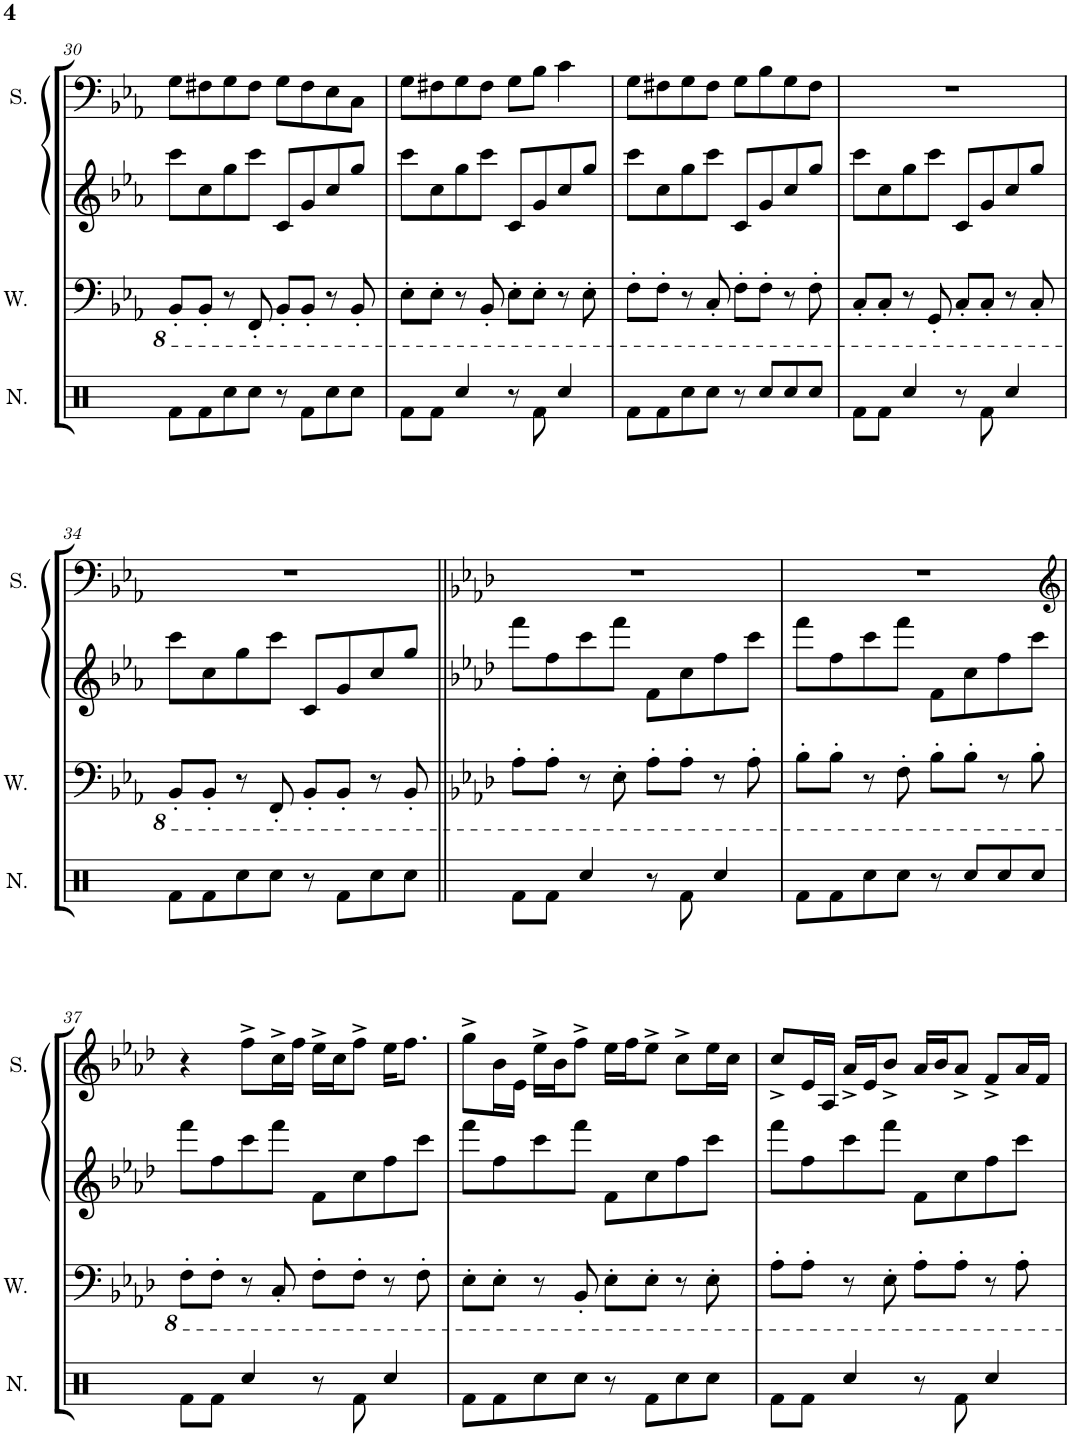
**kern	**kern	**kern	**kern
*part4	*part3	*part2	*part1
*staff4	*staff3	*staff2	*staff1
*I"Noise	*I"Wave	*I"Square Synthesizer	*I"Square
*I'N.	*I'W.	*	*I'S.
!!LO:PB:g=z
*clefX	*clefF4	*clefG2	*clefF4
*k[]	*k[b-e-a-]	*k[b-e-a-]	*k[b-e-a-]
*M4/4	*M4/4	*M4/4	*M4/4
*met(c)	*met(c)	*met(c)	*met(c)
=30	=30	=30	=30
8Rf\L	8BBB-'/L	8ccc\L	8G\L
8Rf\	8BBB-'/J	8cc\	8F#X\
8Rcc\	8r	8gg\	8G\
8Rcc\J	8FFF'/	8ccc\J	8F#\J
8r	8BBB-'/L	8c/L	8G\L
8Rf\L	8BBB-'/J	8g/	8F#\
8Rcc\	8r	8cc/	8E-\
8Rcc\J	8BBB-'/	8gg/J	8C\J
=31	=31	=31	=31
8Rf\L	8EE-'\L	8ccc\L	8G\L
8Rf\J	8EE-'\J	8cc\	8F#X\
4Rcc/	8r	8gg\	8G\
.	8BBB-'/	8ccc\J	8F#\J
8r	8EE-'\L	8c/L	8G\L
8Rf\	8EE-'\J	8g/	8B-\J
4Rcc/	8r	8cc/	4c\
.	8EE-'\	8gg/J	.
=32	=32	=32	=32
8Rf\L	8FF'\L	8ccc\L	8G\L
8Rf\	8FF'\J	8cc\	8F#X\
8Rcc\	8r	8gg\	8G\
8Rcc\J	8CC'/	8ccc\J	8F#\J
8r	8FF'\L	8c/L	8G\L
8Rcc/L	8FF'\J	8g/	8B-\
8Rcc/	8r	8cc/	8G\
8Rcc/J	8FF'\	8gg/J	8F#\J
=33	=33	=33	=33
8Rf\L	8CC'/L	8ccc\L	1r
8Rf\J	8CC'/J	8cc\	.
4Rcc/	8r	8gg\	.
.	8GGG'/	8ccc\J	.
8r	8CC'/L	8c/L	.
8Rf\	8CC'/J	8g/	.
4Rcc/	8r	8cc/	.
.	8CC'/	8gg/J	.
!!LO:LB:g=z
=34	=34	=34	=34
8Rf\L	8BBB-'/L	8ccc\L	1r
8Rf\	8BBB-'/J	8cc\	.
8Rcc\	8r	8gg\	.
8Rcc\J	8FFF'/	8ccc\J	.
8r	8BBB-'/L	8c/L	.
8Rf\L	8BBB-'/J	8g/	.
8Rcc\	8r	8cc/	.
8Rcc\J	8BBB-'/	8gg/J	.
=35||	=35||	=35||	=35||
*	*k[b-e-a-d-]	*k[b-e-a-d-]	*k[b-e-a-d-]
8Rf\L	8AA-'\L	8fff\L	1r
8Rf\J	8AA-'\J	8ff\	.
4Rcc/	8r	8ccc\	.
.	8EE-'\	8fff\J	.
8r	8AA-'\L	8f\L	.
8Rf\	8AA-'\J	8cc\	.
4Rcc/	8r	8ff\	.
.	8AA-'\	8ccc\J	.
=36	=36	=36	=36
8Rf\L	8BB-'\L	8fff\L	1r
8Rf\	8BB-'\J	8ff\	.
8Rcc\	8r	8ccc\	.
8Rcc\J	8FF'\	8fff\J	.
8r	8BB-'\L	8f\L	.
8Rcc/L	8BB-'\J	8cc\	.
8Rcc/	8r	8ff\	.
8Rcc/J	8BB-'\	8ccc\J	.
!!LO:LB:g=z
=37	=37	=37	=37
*	*	*	*clefG2
8Rf\L	8FF'\L	8fff\L	4r
8Rf\J	8FF'\J	8ff\	.
4Rcc/	8r	8ccc\	8ff^\L
.	8CC'/	8fff\J	16cc^\L
.	.	.	16ff\JJ
8r	8FF'\L	8f\L	16ee-^\LL
.	.	.	16cc\J
8Rf\	8FF'\J	8cc\	8ff^\J
4Rcc/	8r	8ff\	16ee-\KL
.	.	.	8.ff\J
.	8FF'\	8ccc\J	.
=38	=38	=38	=38
8Rf\L	8EE-'\L	8fff\L	8gg^\L
8Rf\	8EE-'\J	8ff\	16b-\L
.	.	.	16e-\JJ
8Rcc\	8r	8ccc\	16ee-^\LL
.	.	.	16b-\J
8Rcc\J	8BBB-'/	8fff\J	8ff^\J
8r	8EE-'\L	8f\L	16ee-\LL
.	.	.	16ff\J
8Rf\L	8EE-'\J	8cc\	8ee-^\J
8Rcc\	8r	8ff\	8cc^\L
8Rcc\J	8EE-'\	8ccc\J	16ee-\L
.	.	.	16cc\JJ
=39	=39	=39	=39
8Rf\L	8AA-'\L	8fff\L	8cc^/L
8Rf\J	8AA-'\J	8ff\	16e-/L
.	.	.	16A-/JJ
4Rcc/	8r	8ccc\	16a-^/LL
.	.	.	16e-/J
.	8EE-'\	8fff\J	8b-^/J
8r	8AA-'\L	8f\L	16a-/LL
.	.	.	16b-/J
8Rf\	8AA-'\J	8cc\	8a-^/J
4Rcc/	8r	8ff\	8f^/L
.	8AA-'\	8ccc\J	16a-/L
.	.	.	16f/JJ
=	=	=	=
*-	*-	*-	*-
